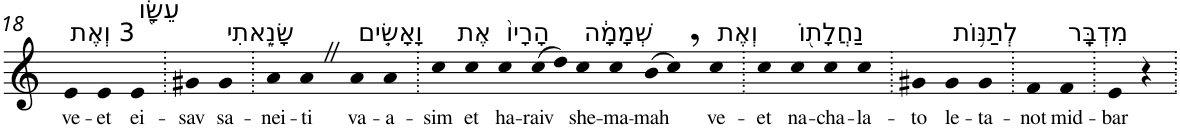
**kern	**text
*part1	*part1
*staff1	*staff1
*I"Piano	*
*I'Pno	*
!!LO:PB:g=z
*clefG2	*
*k[]	*
=18	=18
!LO:TX:a:t=3 וְאֶת	!
!	!LO:LY:b
4e	ve-
!	!LO:LY:b
4e	-et
!LO:TX:a:t=עֵשָׂ֖ו	!
!	!LO:LY:b
4e	ei-
=19.	=19.
!	!LO:LY:b
4g#X	-sav
!LO:TX:a:t=שָׂנֵ֑אתִי	!
!	!LO:LY:b
4g#	sa-
=20.	=20.
!	!LO:LY:b
4a	-nei-
!	!LO:LY:b
4aZ	-ti
!LO:TX:a:t=וָאָשִׂ֤ים	!
!	!LO:LY:b
4a	va-
!	!LO:LY:b
4a	-a-
=21.	=21.
!	!LO:LY:b
4cc	-sim
!LO:TX:a:t=אֶת	!
!	!LO:LY:b
4cc	et
!LO:TX:a:t=הָרָיו֙	!
!	!LO:LY:b
4cc	ha-
!	!LO:LY:b
(>8cc	-raiv
8dd)	.
!LO:TX:a:t=שְׁמָמָ֔ה	!
!	!LO:LY:b
4cc	she-
!	!LO:LY:b
4cc	-ma-
!	!LO:LY:b
(>8b	-mah
8cc,)	.
!LO:TX:a:t=וְאֶת	!
!	!LO:LY:b
4cc	ve-
=22.	=22.
!	!LO:LY:b
4cc	-et
!LO:TX:a:t=נַחֲלָת֖וֹ	!
!	!LO:LY:b
4cc	na-
!	!LO:LY:b
4cc	-cha-
!	!LO:LY:b
4cc	-la-
=23.	=23.
!	!LO:LY:b
4g#X	-to
!LO:TX:a:t=לְתַנּ֥וֹת	!
!	!LO:LY:b
4g#	le-
!	!LO:LY:b
4g#	-ta-
=24.	=24.
!	!LO:LY:b
4f	-not
!LO:TX:a:t=מִדְבָּֽר	!
!	!LO:LY:b
4f	mid-
=25.	=25.
!	!LO:LY:b
4e	-bar
4r	.
=.	=.
*-	*-
